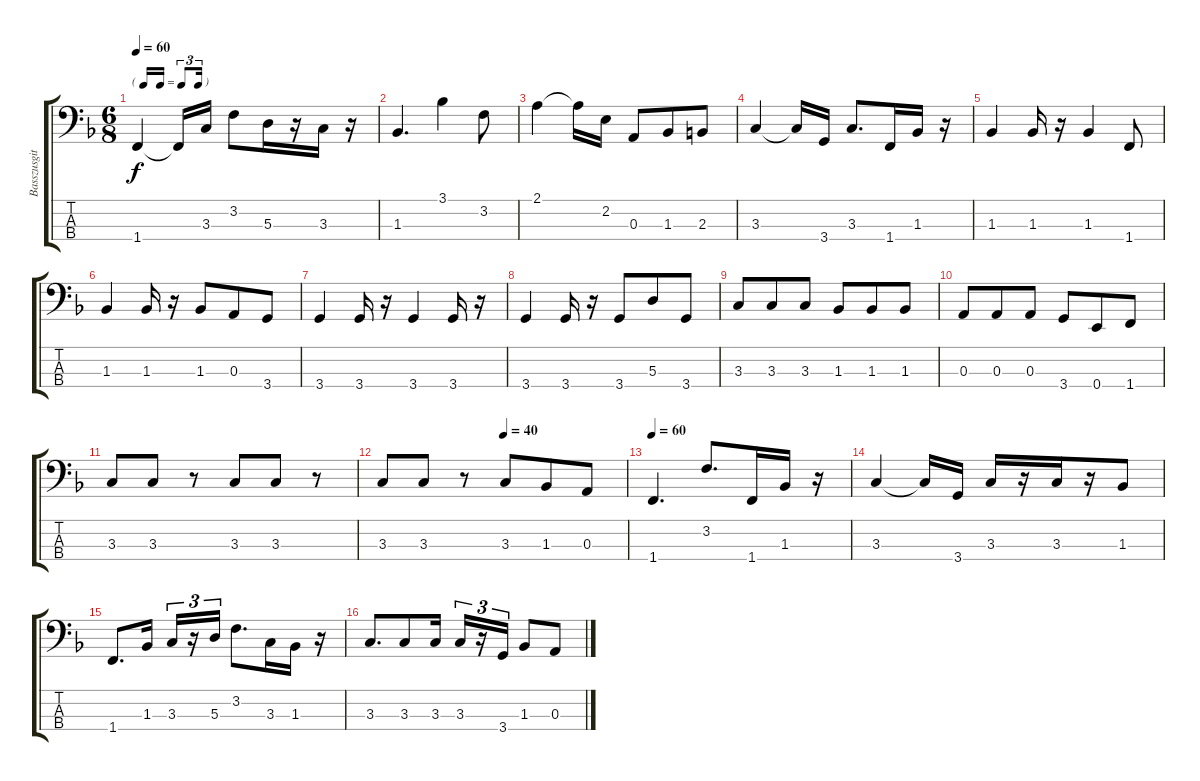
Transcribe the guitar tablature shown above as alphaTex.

\track ("Basszusgitár (Guy Pratt)" "Basszusgit") {instrument electricbassfinger}
\staff {score tabs}
\tuning (G2 D2 A1 E1) {hide}
\ts (6 8)
\tf triplet16th
\tempo 60
\clef f4
\ks f
1.4.4{dy f} 1.4{t}.16 3.3.16 3.2.8 5.3.16 r.16 3.3.16 r.16 |
1.3.4{d} 3.1.4 3.2.8 |
2.1.4 2.1{t}.16 2.2.16 0.3.8 1.3.8 2.3.8 |
3.3.4 3.3{t}.16 3.4.16 3.3.8{d} 1.4.16 1.3.16 r.16 |
1.3.4 1.3.16 r.16 1.3.4 1.4.8 |
1.3.4 1.3.16 r.16 1.3.8 0.3.8 3.4.8 |
3.4.4 3.4.16 r.16 3.4.4 3.4.16 r.16 |
3.4.4 3.4.16 r.16 3.4.8 5.3.8 3.4.8 |
3.3.8 3.3.8 3.3.8 1.3.8 1.3.8 1.3.8 |
0.3.8 0.3.8 0.3.8 3.4.8 0.4.8 1.4.8 |
3.3.8 3.3.8 r.8 3.3.8 3.3.8 r.8 |
\tempo (40 0.5)
3.3.8 3.3.8 r.8 3.3.8 1.3.8 0.3.8 |
\tempo 60
1.4.4{d} 3.2.8{d} 1.4.16 1.3.16 r.16 |
3.3.4 3.3{t}.16 3.4.16 3.3.16 r.16 3.3.16 r.16 1.3.8 |
1.4.8{d} 1.3.16 3.3.16{tu (3 2)} r.16{tu (3 2)} 5.3.16{tu (3 2)} 3.2.8{d} 3.3.16 1.3.16 r.16 |
3.3.8{d} 3.3.8 3.3.16 3.3.16{tu (3 2)} r.16{tu (3 2)} 3.4.16{tu (3 2)} 1.3.8 0.3.8
